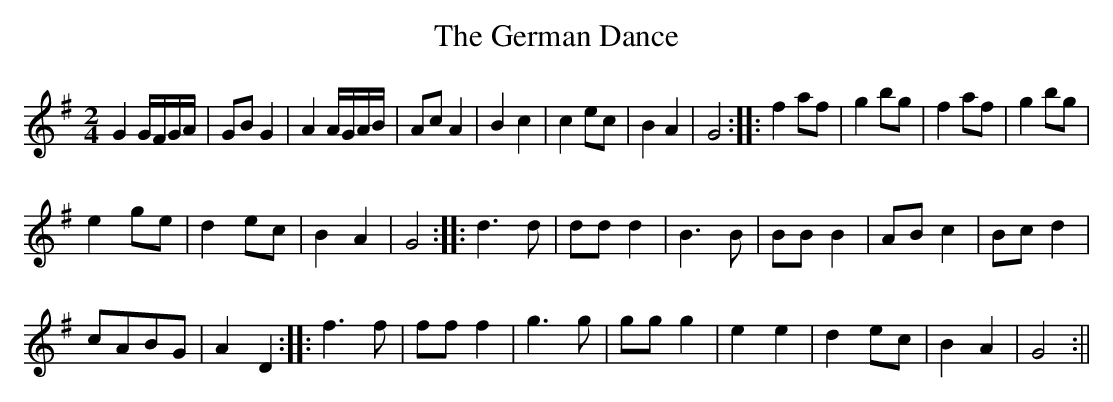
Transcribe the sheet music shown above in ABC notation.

X:1
T:German Dance, The
M:2/4
L:1/8
K:G
G2 G/F/G/A/|GB G2|A2 A/G/A/B/|Ac A2|B2c2|c2 ec|B2A2|G4::f2 af|g2 bg|f2 af|g2 bg|
e2 ge|d2 ec|B2A2|G4::d3d|dd d2|B3B|BB B2|AB c2|Bc d2|
cABG|A2D2::f3f|ff f2|g3g|gg g2|e2e2|d2 ec|B2A2|G4:||
